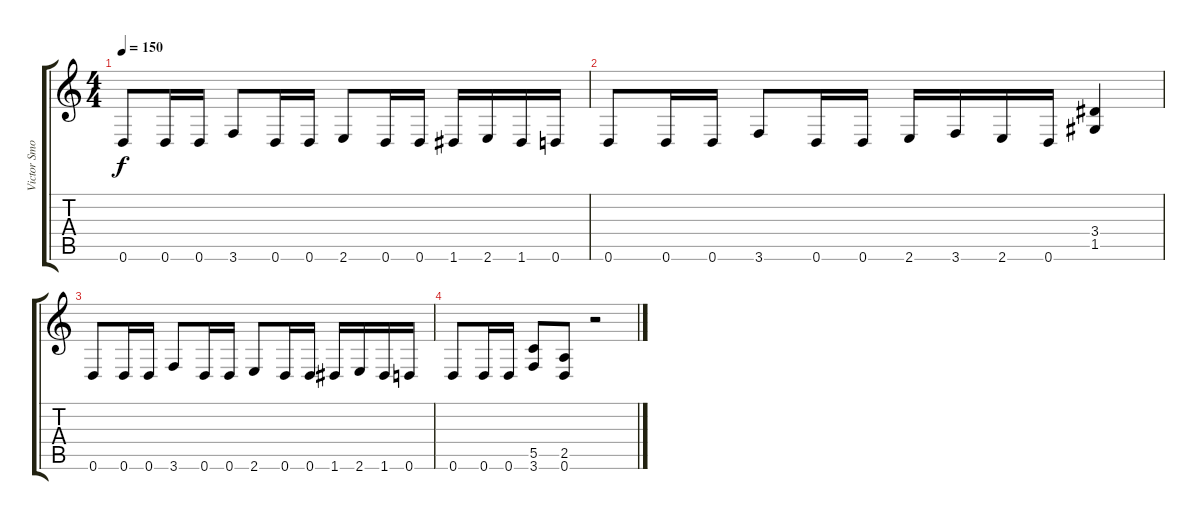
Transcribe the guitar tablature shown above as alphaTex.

\track ("Victor Smolski" "Victor Smo") {instrument distortionguitar}
\staff {score tabs}
\tuning (D4 A3 F3 C3 G2 D2) {hide}
\ts (4 4)
\tempo 150
\clef g2
\ks c
0.6.8{dy f} 0.6.16 0.6.16 3.6.8 0.6.16 0.6.16 2.6.8 0.6.16 0.6.16 1.6.16 2.6.16 1.6.16 0.6.16 |
0.6.8 0.6.16 0.6.16 3.6.8 0.6.16 0.6.16 2.6.16 3.6.16 2.6.16 0.6.16 (3.4 1.5).4 |
0.6.8 0.6.16 0.6.16 3.6.8 0.6.16 0.6.16 2.6.8 0.6.16 0.6.16 1.6.16 2.6.16 1.6.16 0.6.16 |
0.6.8 0.6.16 0.6.16 (5.5 3.6).8 (2.5 0.6).8 r.2
